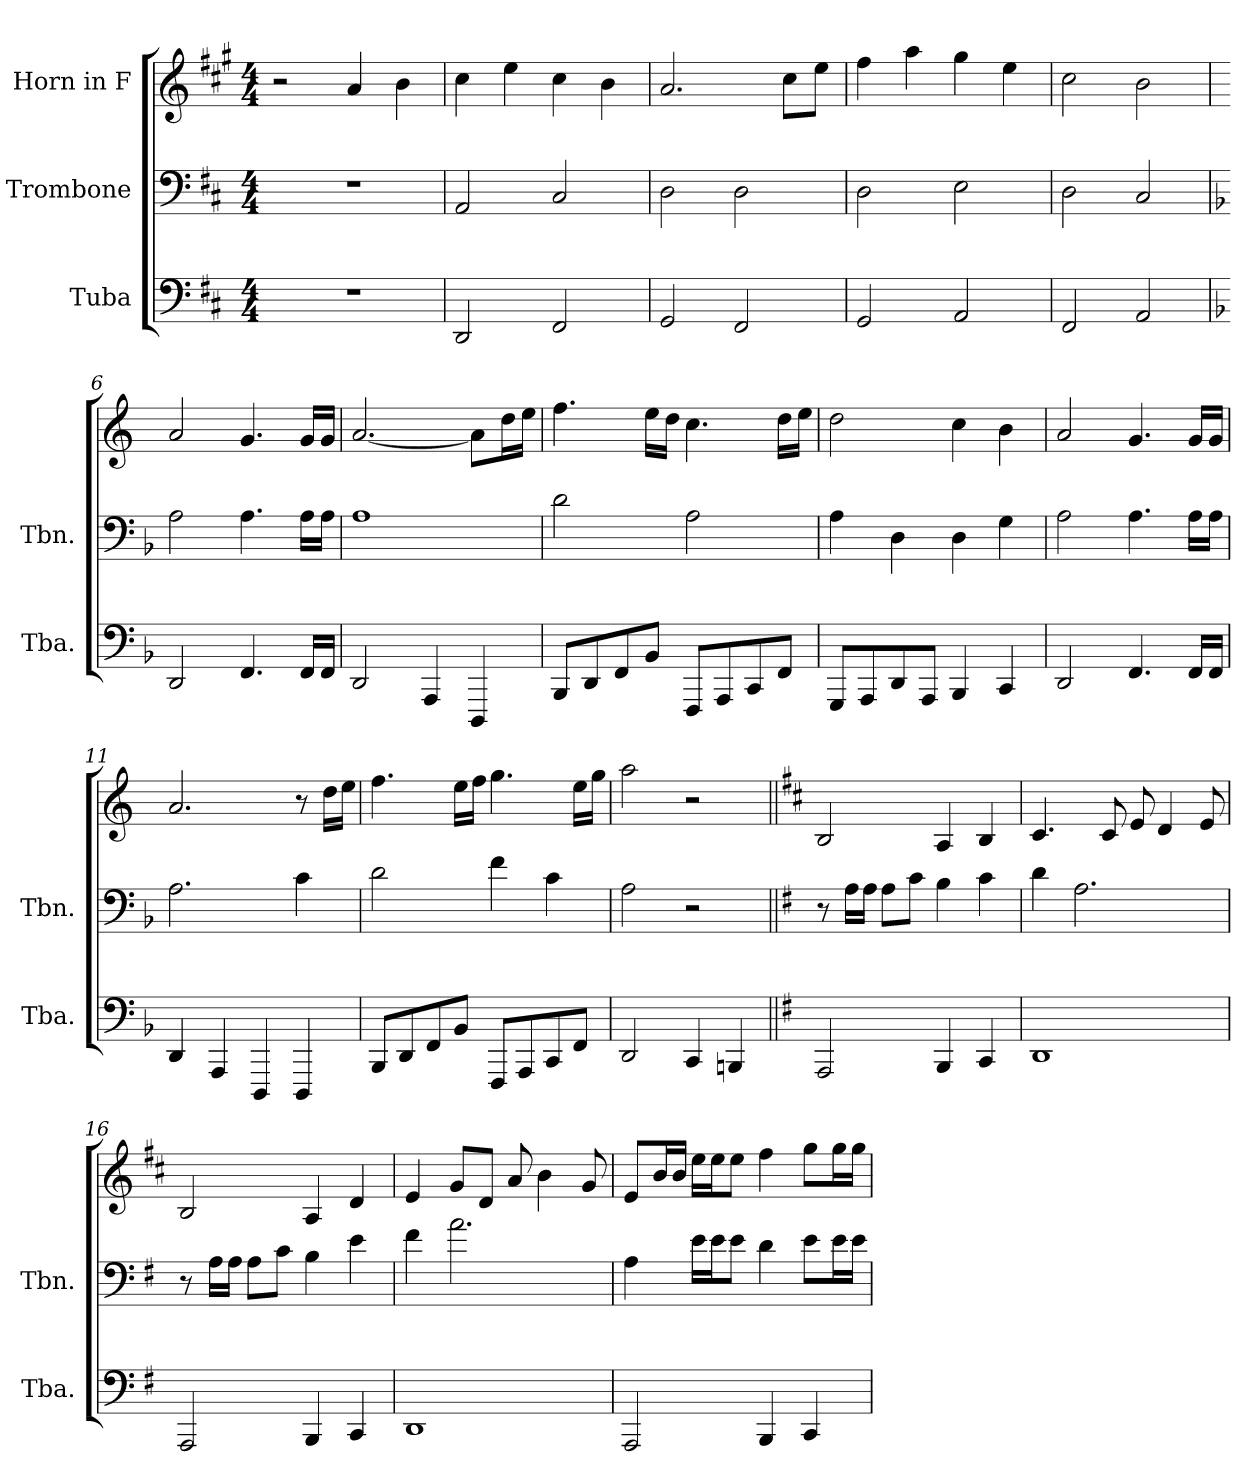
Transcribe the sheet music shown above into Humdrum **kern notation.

**kern	**kern	**kern
*part3	*part2	*part1
*staff3	*staff2	*staff1
*I"Tuba	*I"Trombone	*I"Horn in F
*I'Tba.	*I'Tbn.	*
*clefF4	*clefF4	*clefG2
*	*	*ITrd4c7
*k[f#c#]	*k[f#c#]	*k[f#c#]
*M4/4	*M4/4	*M4/4
*MM80	*MM80	*MM80
=1	=1	=1
1r	1r	2r
.	.	4d/
.	.	4e\
=2	=2	=2
2DD/	2AA/	4f#\
.	.	4a\
2FF#/	2C#/	4f#\
.	.	4e\
=3	=3	=3
2GG/	2D\	2.d/
2FF#/	2D\	.
.	.	8f#\L
.	.	8a\J
=4	=4	=4
2GG/	2D\	4b\
.	.	4dd\
2AA/	2E\	4cc#\
.	.	4a\
=5	=5	=5
2FF#/	2D\	2f#\
2AA/	2C#/	2e\
=6	=6	=6
*k[b-]	*k[b-]	*k[b-]
2DD/	2A\	2d/
4.FF/	4.A\	4.c/
16FF/LL	16A\LL	16c/LL
16FF/JJ	16A\JJ	16c/JJ
=7	=7	=7
2DD/	1A	[2.d/
4AAA/	.	.
4DDD/	.	8d\L]
.	.	16g\L
.	.	16a\JJ
!!LO:LB:g=z
=8	=8	=8
8BBB-/L	2d\	4.b-\
8DD/	.	.
8FF/	.	.
8BB-/J	.	16a\LL
.	.	16g\JJ
8FFF/L	2A\	4.f\
8AAA/	.	.
8CC/	.	.
8FF/J	.	16g\LL
.	.	16a\JJ
=9	=9	=9
8GGG/L	4A\	2g\
8AAA/	.	.
8DD/	4D\	.
8AAA/J	.	.
4BBB-/	4D\	4f\
4CC/	4G\	4e\
=10	=10	=10
2DD/	2A\	2d/
4.FF/	4.A\	4.c/
16FF/LL	16A\LL	16c/LL
16FF/JJ	16A\JJ	16c/JJ
=11	=11	=11
4DD/	2.A\	2.d/
4AAA/	.	.
4DDD/	.	.
4DDD/	4c\	8r
.	.	16g\LL
.	.	16a\JJ
=12	=12	=12
8BBB-/L	2d\	4.b-\
8DD/	.	.
8FF/	.	.
8BB-/J	.	16a\LL
.	.	16b-\JJ
8FFF/L	4f\	4.cc\
8AAA/	.	.
8CC/	4c\	.
8FF/J	.	16a\LL
.	.	16cc\JJ
!!LO:LB:g=z
=13	=13	=13
2DD/	2A\	2dd\
*	*	*MM63
4CC/	2r	2r
4BBBn/	.	.
=14||	=14||	=14||
*k[f#]	*k[f#]	*k[f#]
2AAA/	8r	2E/
.	16A\LL	.
.	16A\JJ	.
.	8A\L	.
.	8c\J	.
4BBB/	4B\	4D/
4CC/	4c\	4E/
=15	=15	=15
1DD	4d\	4.F#/
.	2.A\	.
.	.	8F#/
.	.	8A/
.	.	4G/
.	.	8A/
=16	=16	=16
2AAA/	8r	2E/
.	16A\LL	.
.	16A\JJ	.
.	8A\L	.
.	8c\J	.
4BBB/	4B\	4D/
4CC/	4e\	4G/
=17	=17	=17
1DD	4f#\	4A/
.	2.a\	8c/L
.	.	8G/J
.	.	8d/
.	.	4e\
.	.	8c/
!!LO:PB:g=z
=18	=18	=18
2AAA/	4A\	8A/L
.	.	16e/L
.	.	16e/JJ
.	16e\LL	16a\LL
.	16e\J	16a\J
.	8e\J	8a\J
4BBB/	4d\	4b\
4CC/	8e\L	8cc\L
.	16e\L	16cc\L
.	16e\JJ	16cc\JJ
=	=	=
*-	*-	*-
